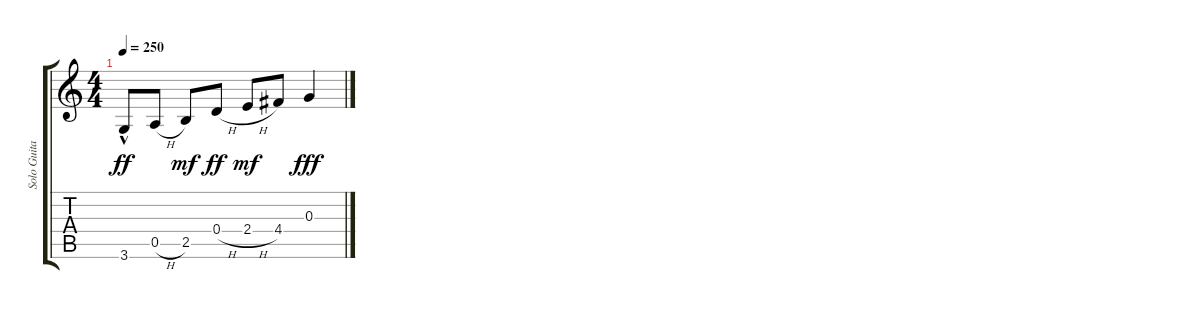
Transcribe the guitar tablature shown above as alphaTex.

\track ("Solo Guitar" "Solo Guita") {instrument acousticguitarsteel}
\staff {score tabs}
\tuning (E4 B3 G3 D3 A2 E2) {hide}
\ts (4 4)
\tempo 250
\clef g2
\ks c
3.6{hac}.8{dy ff} 0.5{h}.8 2.5.8{dy mf} 0.4{h}.8{dy ff} 2.4{h}.8{dy mf} 4.4.8 0.3.4{dy fff}
